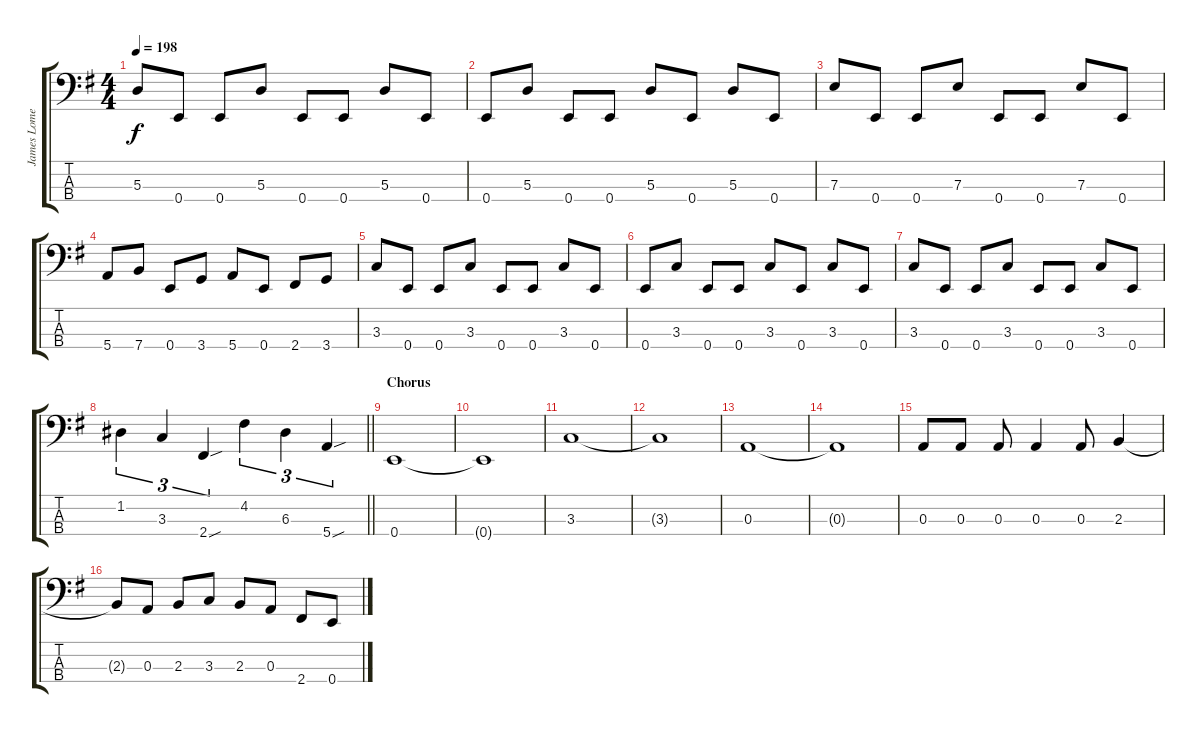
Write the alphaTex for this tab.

\track ("James Lomenzo" "James Lome") {instrument electricbasspick}
\staff {score tabs}
\tuning (G2 D2 A1 E1) {hide}
\ts (4 4)
\tempo 198
\clef f4
\ks g
5.3.8{dy f} 0.4.8 0.4.8 5.3.8 0.4.8 0.4.8 5.3.8 0.4.8 |
0.4.8 5.3.8 0.4.8 0.4.8 5.3.8 0.4.8 5.3.8 0.4.8 |
7.3.8 0.4.8 0.4.8 7.3.8 0.4.8 0.4.8 7.3.8 0.4.8 |
5.4.8 7.4.8 0.4.8 3.4.8 5.4.8 0.4.8 2.4.8 3.4.8 |
3.3.8 0.4.8 0.4.8 3.3.8 0.4.8 0.4.8 3.3.8 0.4.8 |
0.4.8 3.3.8 0.4.8 0.4.8 3.3.8 0.4.8 3.3.8 0.4.8 |
3.3.8 0.4.8 0.4.8 3.3.8 0.4.8 0.4.8 3.3.8 0.4.8 |
\barLineRight lightlight
1.2.4{tu (3 2)} 3.3.4{tu (3 2)} 2.4{sou}.4{tu (3 2)} 4.2.4{tu (3 2)} 6.3.4{tu (3 2)} 5.4{sou}.4{tu (3 2)} |
\section ("" "Chorus")
0.4.1 |
0.4{t}.1 |
3.3.1 |
3.3{t}.1 |
0.3.1 |
0.3{t}.1 |
0.3.8 0.3.8 0.3.8 0.3.4 0.3.8 2.3.4 |
2.3{t}.8 0.3.8 2.3.8 3.3.8 2.3.8 0.3.8 2.4.8 0.4.8
